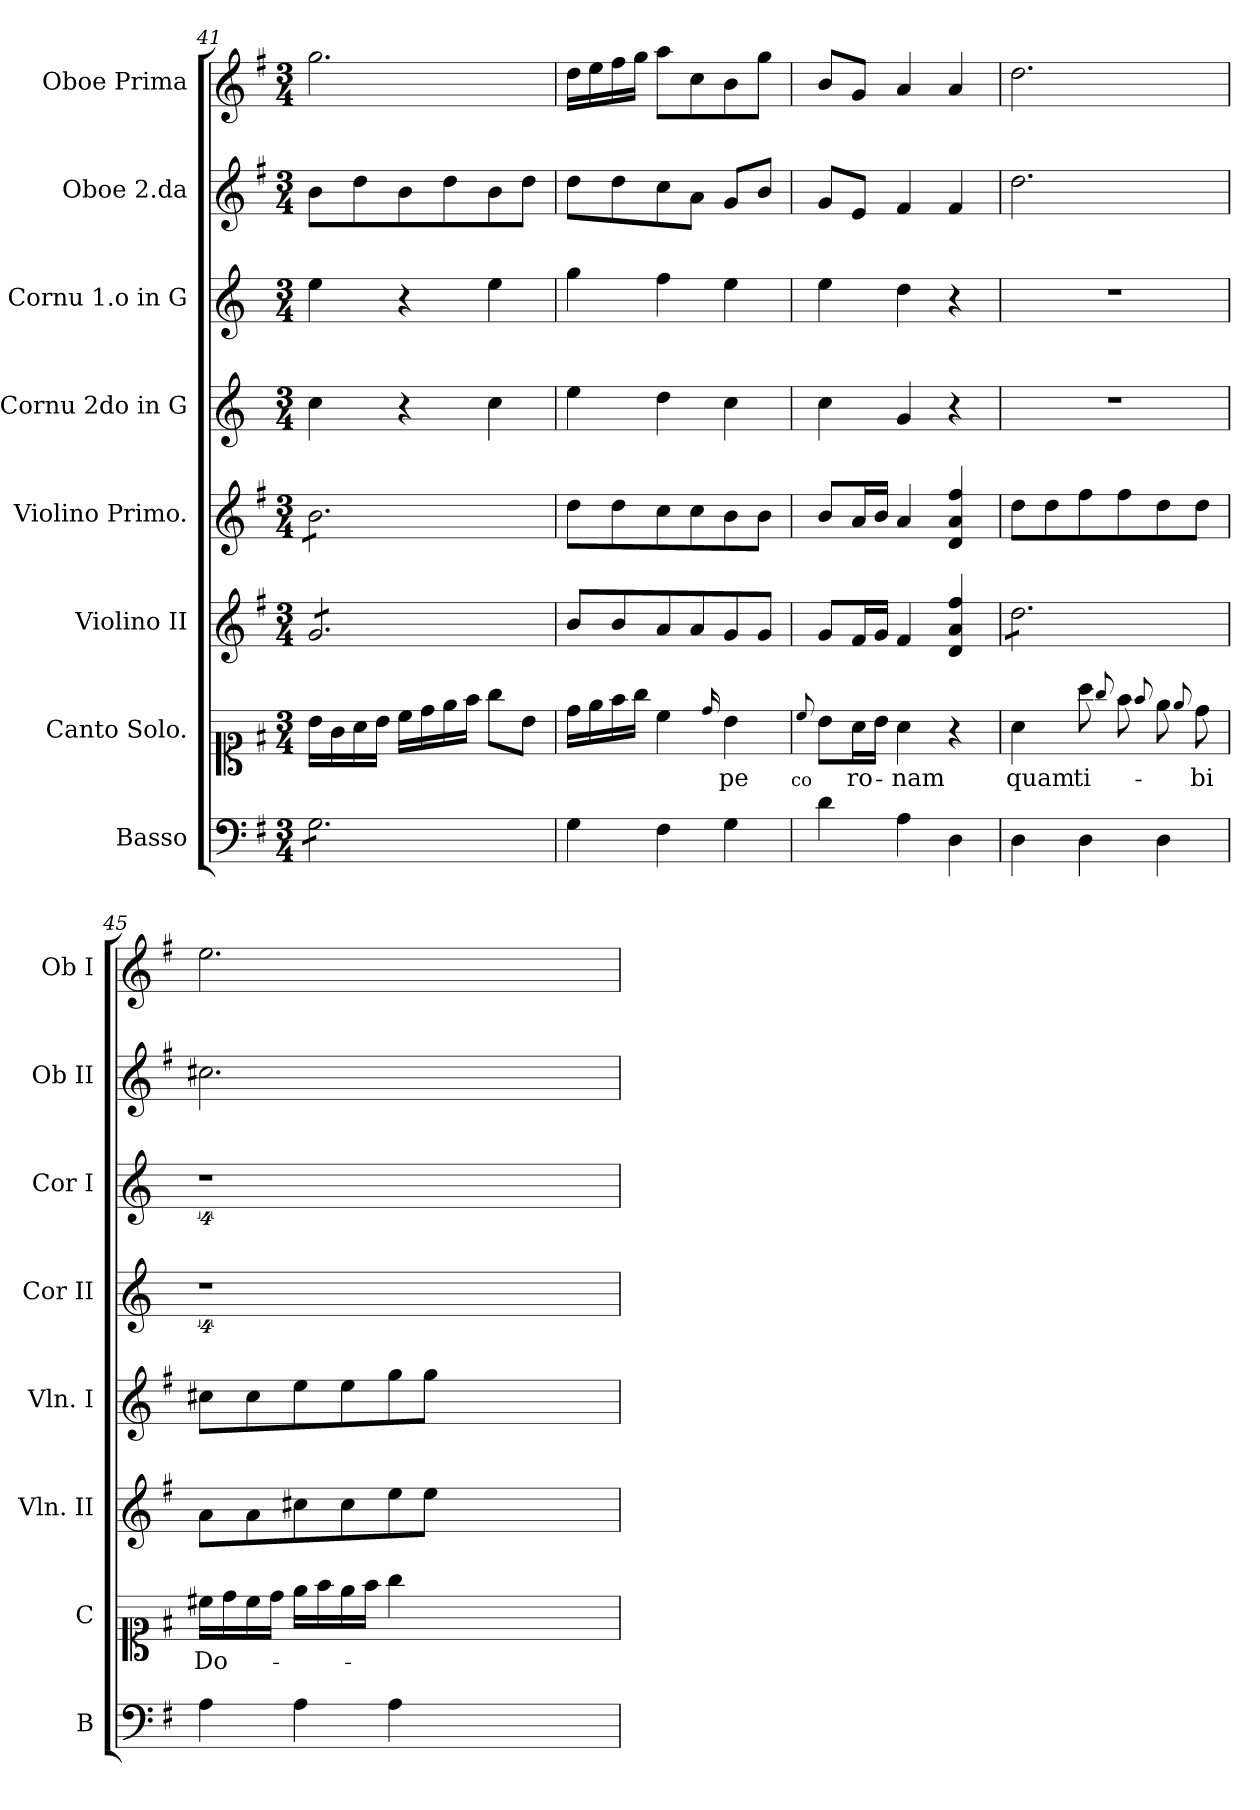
**kern	**kern	**text	**kern	**dynam	**kern	**dynam	**kern	**kern	**kern	**kern
*part8	*part7	*part7	*part6	*part6	*part5	*part5	*part4	*part3	*part2	*part1
*staff8	*staff7	*staff7	*staff6	*staff6	*staff5	*staff5	*staff4	*staff3	*staff2	*staff1
*I"Basso	*I"Canto Solo.	*	*I"Violino II	*	*I"Violino Primo.	*	*I"Cornu 2do in G	*I"Cornu 1.o   in G	*I"Oboe 2.da	*I"Oboe Prima
*I'B	*I'C	*	*I'Vln. II	*	*I'Vln. I	*	*I'Cor II	*I'Cor I	*I'Ob II	*I'Ob I
*clefF4	*clefC1	*	*clefG2	*	*clefG2	*	*clefG2	*clefG2	*clefG2	*clefG2
*	*	*	*	*	*	*	*ITrd3c5	*ITrd3c5	*	*
*k[f#]	*k[f#]	*	*k[f#]	*	*k[f#]	*	*k[f#]	*k[f#]	*k[f#]	*k[f#]
*G:	*G:	*	*G:	*	*G:	*	*	*	*G:	*G:
*M3/4	*M3/4	*	*M3/4	*	*M3/4	*	*M3/4	*M3/4	*M3/4	*M3/4
=41	=41	=41	=41	=41	=41	=41	=41	=41	=41	=41
*tremolo	*	*	*	*	*	*	*	*	*	*
*	*	*	*tremolo	*	*	*	*	*	*	*
*	*	*	*	*	*tremolo	*	*	*	*	*
8G\L	16b\LL	.	8g/L	.	8b\L	.	4g\	4b\	8b\L	2.gg\
.	16g\	.	.	.	.	.	.	.	.	.
8G\	16a\	.	8g/	.	8b\	.	.	.	8dd\	.
.	16b\JJ	.	.	.	.	.	.	.	.	.
8G\	16cc\LL	.	8g/	.	8b\	.	4r	4r	8b\	.
.	16dd\	.	.	.	.	.	.	.	.	.
8G\	16ee\	.	8g/	.	8b\	.	.	.	8dd\	.
.	16ff#\JJ	.	.	.	.	.	.	.	.	.
8G\	8gg\L	.	8g/	.	8b\	.	4g\	4b\	8b\	.
8G\J	8b\J	.	8g/J	.	8b\J	.	.	.	8dd\J	.
*	*	*	*	*	*Xtremolo	*	*	*	*	*
*	*	*	*Xtremolo	*	*	*	*	*	*	*
*Xtremolo	*	*	*	*	*	*	*	*	*	*
=42	=42	=42	=42	=42	=42	=42	=42	=42	=42	=42
4G\	16dd\LL	.	8b/L	.	8dd\L	.	4b\	4dd\	8dd\L	16dd\LL
.	16ee\	.	.	.	.	.	.	.	.	16ee\
.	16ff#\	.	8b/	.	8dd\	.	.	.	8dd\	16ff#\
.	16gg\JJ	.	.	.	.	.	.	.	.	16gg\JJ
4F#\	4cc\	.	8a/	.	8cc\	.	4a\	4cc\	8cc\	8aa\L
.	.	.	8a/	.	8cc\	.	.	.	8a\J	8cc\
.	16qqdd/	.	.	.	.	.	.	.	.	.
4G\	4b\	-pe	8g/	.	8b\	.	4g\	4b\	8g/L	8b\
.	.	.	8g/J	.	8b\J	.	.	.	8b/J	8gg\J
=43	=43	=43	=43	=43	=43	=43	=43	=43	=43	=43
.	8qqcc/	co	.	.	.	.	.	.	.	.
4d\	8b\L	.	8g/L	.	8b/L	.	4g\	4b\	8g/L	8b/L
.	16a\L	-ro-	16f#/L	.	16a/L	.	.	.	8e/J	8g/J
.	16b\JJ	.	16g/JJ	.	16b/JJ	.	.	.	.	.
4A\	4a\	-nam	4f#/	.	4a/	.	4d/	4a\	4f#/	4a/
4D\	4r	.	4d/ 4a/ 4ff#/	for	4d/ 4a/ 4ff#/	for	4r	4r	4f#/	4a/
=44	=44	=44	=44	=44	=44	=44	=44	=44	=44	=44
*	*	*	*tremolo	*	*	*	*	*	*	*
4D\	4a\	quam	8dd\L	.	8dd\L	.	2.r	2.r	2.dd\	2.dd\
.	.	.	8dd\	.	8dd\	.	.	.	.	.
4D\	8aa\	ti-	8dd\	.	8ff#\	.	.	.	.	.
.	8qqgg/	.	.	.	.	.	.	.	.	.
.	8ff#\	.	8dd\	.	8ff#\	.	.	.	.	.
.	8qqff#/	.	.	.	.	.	.	.	.	.
4D\	8ee\	.	8dd\	.	8dd\	.	.	.	.	.
.	8qqee/	.	.	.	.	.	.	.	.	.
.	8dd\	-bi	8dd\J	.	8dd\J	.	.	.	.	.
*	*	*	*Xtremolo	*	*	*	*	*	*	*
=45	=45	=45	=45	=45	=45	=45	=45	=45	=45	=45
4A\	16cc#X\LL	Do-	8a\L	.	8cc#X\L	.	4%9r	4%9r	2.cc#X\	2.ee\
.	16dd\	.	.	.	.	.	.	.	.	.
.	16cc#\	.	8a\	.	8cc#\	.	.	.	.	.
.	16dd\JJ	.	.	.	.	.	.	.	.	.
4A\	16ee\LL	.	8cc#X\	.	8ee\	.	.	.	.	.
.	16ff#\	.	.	.	.	.	.	.	.	.
.	16ee\	.	8cc#\	.	8ee\	.	.	.	.	.
.	16ff#\JJ	.	.	.	.	.	.	.	.	.
4A\	4gg\	.	8ee\	.	8gg\	.	.	.	.	.
.	.	.	8ee\J	.	8gg\J	.	.	.	.	.
1.ryy	1.ryy	.	1.ryy	.	1.ryy	.	.	.	1.ryy	1.ryy
=	=	=	=	=	=	=	=	=	=	=
*-	*-	*-	*-	*-	*-	*-	*-	*-	*-	*-
